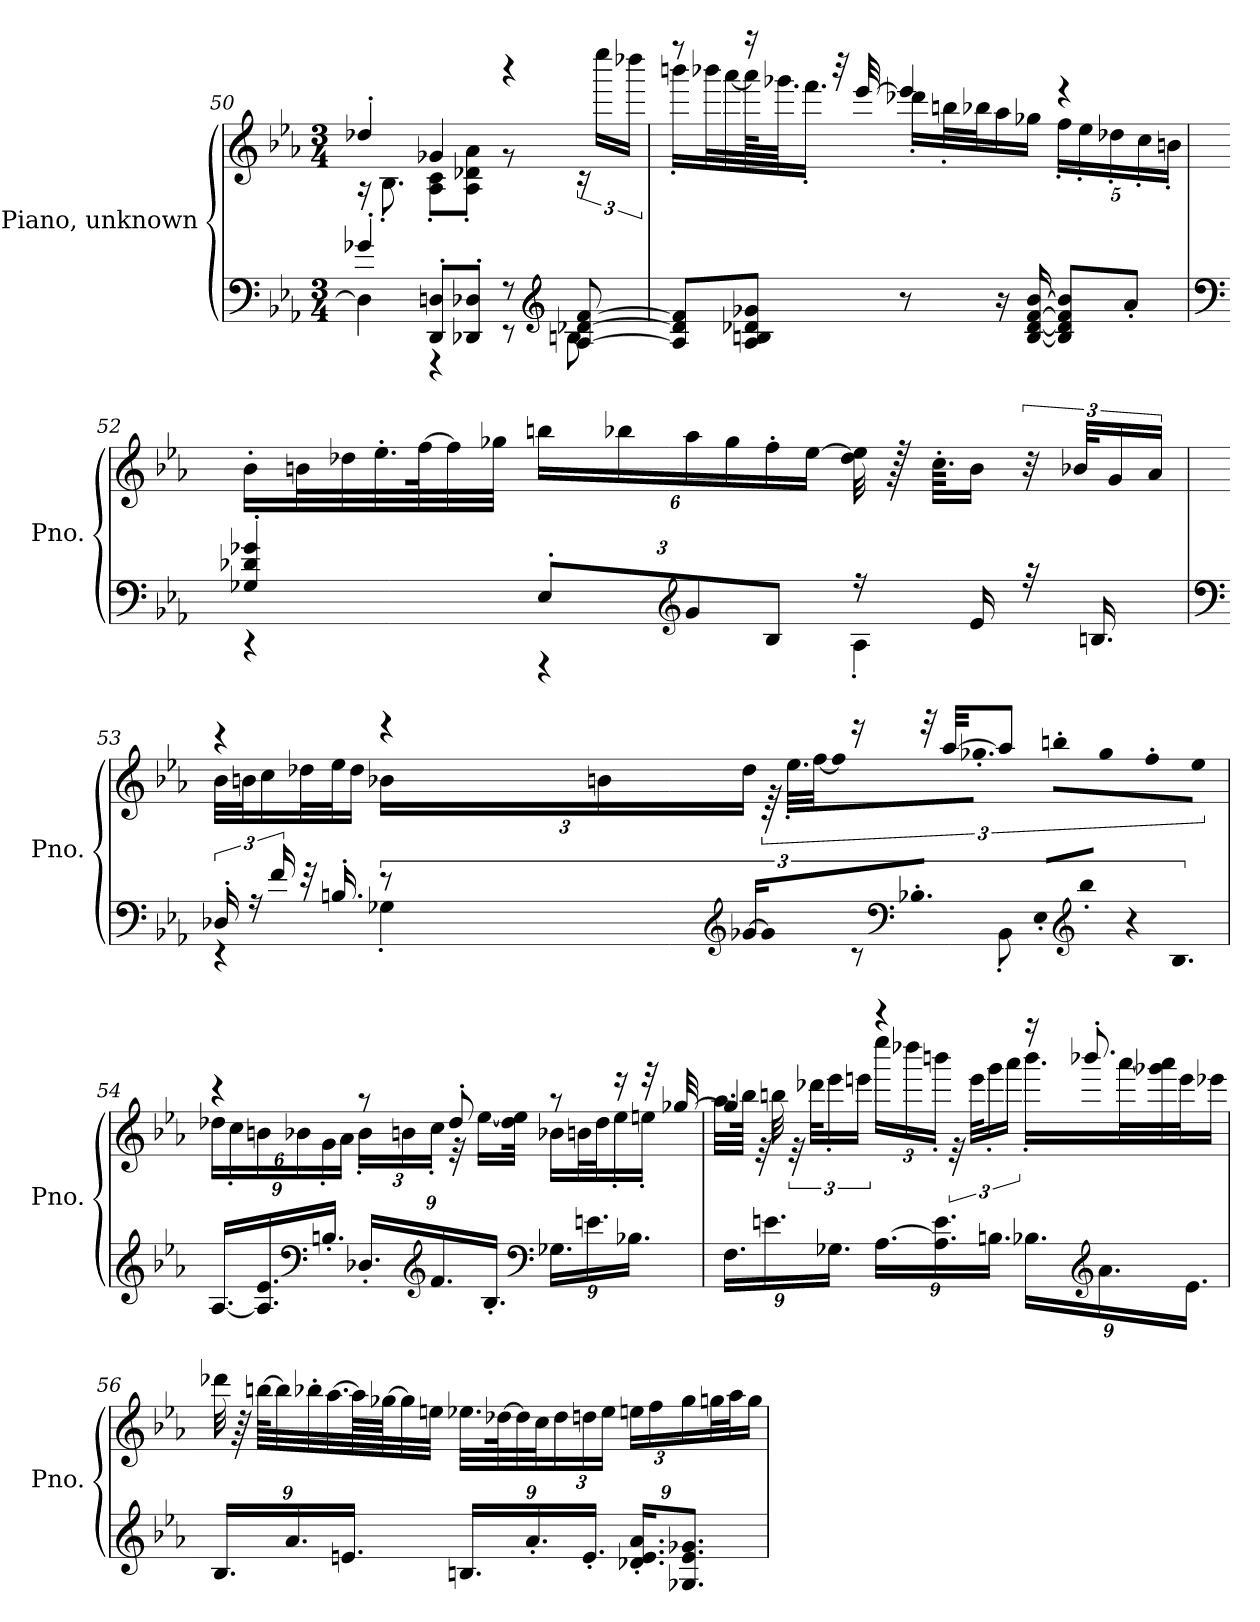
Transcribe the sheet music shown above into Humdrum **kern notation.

**kern	**kern
*part1	*part1
*staff2	*staff1
*I"Piano, unknown	*
*I'Pno.	*
*clefF4	*clefG2
*k[b-e-a-]	*k[b-e-a-]
*M3/4	*M3/4
=50	=50
*^	*^
4g-X'/	4D-\]	4dd-X'/	16r
.	.	.	8.B-'\
8DD/' 8Dn/'L	4r	4g-X/	8A-\' 8c\'L
8DD-X/' 8D-X/'J	.	.	8A-\' 8d-X\' 8a-\'J
8r	8r	4r	8r
*clefG2	*	*	*
[8A-/ [8d-X/ [8f/	8Bn\	.	24r
.	.	.	24eeee-\LL
.	.	.	24dddd-X\JJ
*v	*v	*	*
!!LO:LB:g=z	!!
=51	=51	=51
8A-/] 8d-/] 8f/]L	8r	16bbbn'\LL
.	.	32bbb-X\L
.	.	[32aaa-\
8A-/ 8Bn/ 8d-X/ 8g-X/J	16r	128aaa-\KL]
.	.	64.ggg-X\JJ
.	.	16.fff'\JJ
.	32r	.
.	[32eee-/	.
8r	4eee-/]	16ddd-X'\LL
.	.	32bbn'\L
.	.	32bb-X\J
16r	.	16aa-\
[16B/ [16d-/ [16f/ [16b-/	.	16gg-X\JJ
*	*	*Xbrackettup
8B/] 8d-/] 8f/] 8b-/]L	4r	20ff'\LL
.	.	20ee-'\
.	.	20dd-X'\
8a-'/J	.	.
.	.	20cc'\
.	.	20bn'\JJ
*	*v	*v
!!LO:LB:g=z
=52	=52
*clefF4	*
*^	*
4G-X/' 4d-X/' 4g-X/'	4r	16b-'\LL
.	.	32bn\L
.	.	32dd-X\
.	.	32.ee-'\
.	.	[64ff\K
.	.	32ff\]
.	.	32gg-X\JJJ
*Xbrackettup	*	*
12E-'/L	4r	24bbn\LL
.	.	24bb-X\
*clefG2	*	*
12g-/	.	24aa-\
.	.	24gg-\
12B-/J	.	24ff'\
.	.	[24ee-\JJ
16r	4A-'\	32dd-\ 32ee-\]
.	.	128r
.	.	64.cc'\KKLL
16e-/	.	16b\JJ
*	*	*brackettup
32r	.	48r
.	.	48b-X/KLL
16.Bn/	.	.
.	.	24g/
.	.	24a-/JJ
!!LO:LB:g=z
=53	=53	=53
*clefF4	*	*
*brackettup	*	*
*	*	*^
24D-X'/	4r	4r	32b-\LLL
.	.	.	32bn\J
24r	.	.	.
.	.	.	16cc\
24f/	.	.	.
32r	.	.	32dd-X\L
16.Bn'/	.	.	32ee-\J
.	.	.	16dd-\JJ
*	*	*	*Xbrackettup
12r	4G-X'\	4r	24b-X\LL
.	.	.	24bn\
*clefG2	*	*	*
[24g-X/LL	.	.	24dd-\JJ
*	*	*	*brackettup
32g-/K]	.	.	96r
.	.	.	48.ee-'\LLL
*clefF4	*	*	*
16.B-X'/JJ	.	.	.
.	.	.	[48ff\
.	.	.	64ff\K]
.	.	.	32.gg-X'\JJJ
16E-'/LL	8r	16r	8bbn'\L
*clefG2	*	*	*
16bb-'/JJ	.	32r	.
.	.	[32aa-/KKL	.
32r	8g-'\	8aa-/J]	32gg-\KL
16.B-/	.	.	16ff'\
.	.	.	32ee-\JJk
*v	*v	*	*
!!LO:LB:g=z	!!
=54	=54	=54
*Xbrackettup	*	*Xbrackettup
[18.A-/LL	4r	24dd-X\LL
.	.	24cc'\
18.A-/] 18.e-/	.	24bn\
.	.	24b-X\
*clefF4	*	*
18.Bn'/JJ	.	24g'\
.	.	24a-\JJ
18.D-X'/LL	8r	24b-'\LL
.	.	24bn\
*clefG2	*	*
18.f/	.	24cc'\JJ
.	8dd-'/	32r
.	.	[16ee-\LL
18.B'/JJ	.	.
.	.	32dd-\ 32ee-\]JJk
*clefF4	*	*
18.G-X\LL	8r	16b-X\LL
.	.	32bn\L
18.en\	.	.
.	.	32dd-\J
.	16r	16ee-'\
18.B-X\JJ	.	.
.	32r	16een'\JJ
.	[32gg-X/	.
!!LO:PB:g=z	!!
=55	=55	=55
18.F\LL	4gg-/]	32.aa-\LLL
.	.	64bb-\JJJk
.	.	32r
18.en\	.	.
.	.	32bbn\
*	*	*brackettup
.	.	48r
.	.	48ddd-X\KLL
18.G-X\JJ	.	24eee-'\
.	.	24eeen\JJ
*	*	*Xbrackettup
[18.A-\LL	4r	24eeee-\LL
.	.	24dddd-X\
18.A-\] 18.e\	.	24bbbn'\JJ
*	*	*brackettup
.	.	48r
.	.	48eee\KLL
18.Bn\JJ	.	24ggg'\
.	.	24aaa-\JJ
18.B-X\LL	16r	16.bbb'\LL
.	8.bbb-X'/	.
*clefG2	*	*
18.a-\	.	.
.	.	[32aaa-\L
.	.	32ggg-X\ 32aaa-\]
.	.	32eee\J
18.e\JJ	.	.
.	.	16eee-X\JJ
*	*v	*v
!!LO:LB:g=z
=56	=56
18.B-/LL	32ddd-X\
.	64r
.	[64bbn\KLLL
.	32bb\]
18.a-/	.
.	32bb-X'\
.	[32.aa-\
18.en/JJ	.
.	128aa-\LL]
.	[128gg-X\JJ
.	32gg-\]
.	32een\JJJ
18.Bn/LL	32.ee-X\LLL
.	[64dd-X\K
.	32dd-\]
18.a-'/	.
.	32cc\J
*	*Xbrackettup
.	24dd-\
18.e'/JJ	24ddn\
.	24ee-\JJ
18.d-X/' 18.e/' 18.a-/'KL	24een\LL
.	24ff\
9.G-X/ 9.e/ 9.g-X/J	24gg-\
.	32ggn\L
.	32aa-\J
.	16gg\JJ
=	=
*-	*-
